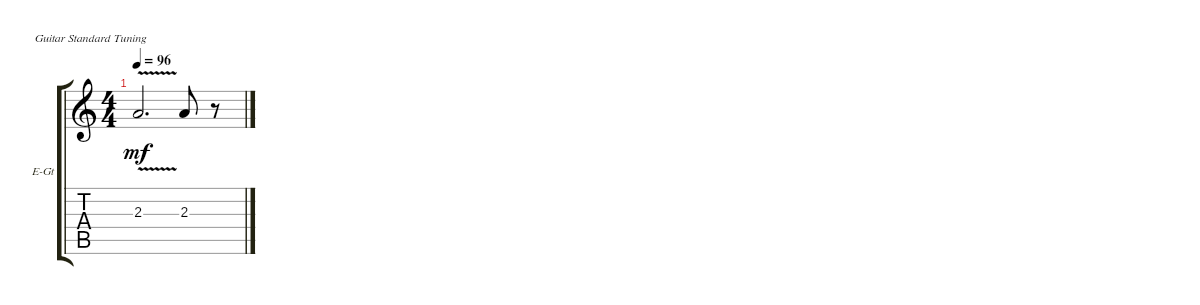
\bracketExtendMode groupsimilarinstruments
\firstSystemTrackNameOrientation horizontal
\otherSystemsTrackNameOrientation horizontal
\track ("Harmony/Lead" "E-Gt") {instrument distortionguitar}
\staff {score tabs}
\tuning (E4 B3 G3 D3 A2 E2)
\ts (4 4)
\tempo 96
\clef g2
\ks c
2.3{v}.2{d dy mf} 2.3.8 r.8
